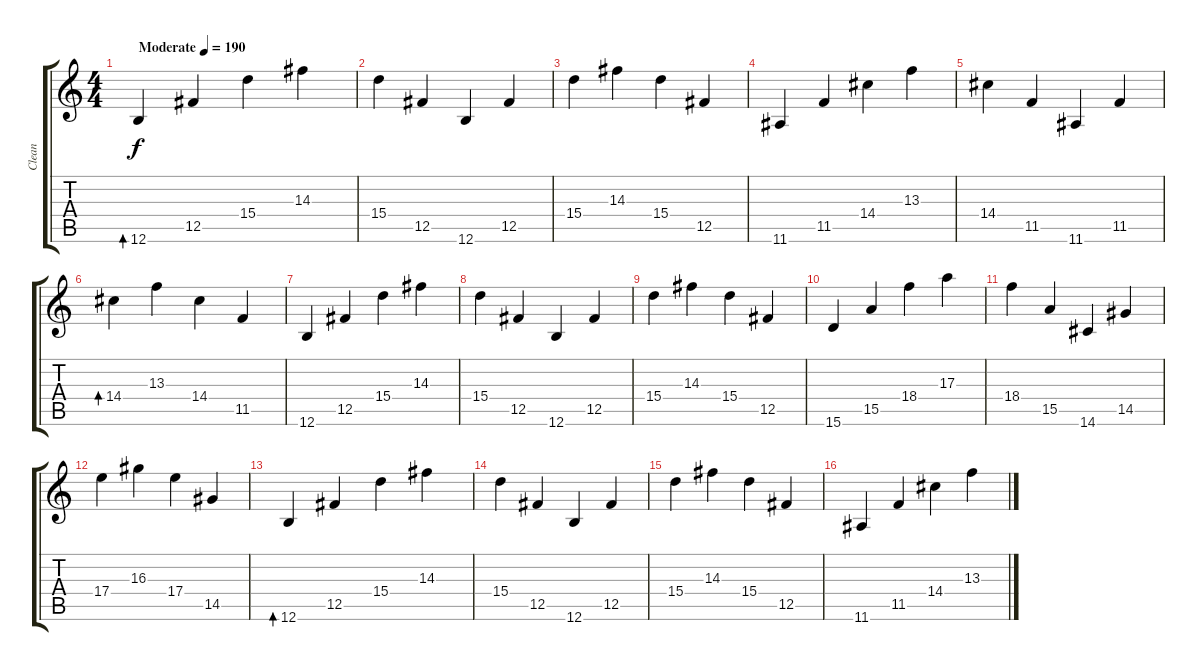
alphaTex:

\track ("Clean" "Clean") {instrument acousticguitarsteel}
\staff {score tabs}
\tuning (Db4 Ab3 E3 B2 Gb2 B1) {hide}
\ts (4 4)
\tempo (190 "Moderate")
\clef g2
\ks c
12.6.4{bd 30 dy f instrument acousticguitarsteel} 12.5.4 15.4.4 14.3.4 |
15.4.4 12.5.4 12.6.4 12.5.4 |
15.4.4 14.3.4 15.4.4 12.5.4 |
11.6.4 11.5.4 14.4.4 13.3.4 |
14.4.4 11.5.4 11.6.4 11.5.4 |
14.4.4{bd 30} 13.3.4 14.4.4 11.5.4 |
12.6.4 12.5.4 15.4.4 14.3.4 |
15.4.4 12.5.4 12.6.4 12.5.4 |
15.4.4 14.3.4 15.4.4 12.5.4 |
15.6.4 15.5.4 18.4.4 17.3.4 |
18.4.4 15.5.4 14.6.4 14.5.4 |
17.4.4 16.3.4 17.4.4 14.5.4 |
12.6.4{bd 30} 12.5.4 15.4.4 14.3.4 |
15.4.4 12.5.4 12.6.4 12.5.4 |
15.4.4 14.3.4 15.4.4 12.5.4 |
11.6.4 11.5.4 14.4.4 13.3.4
